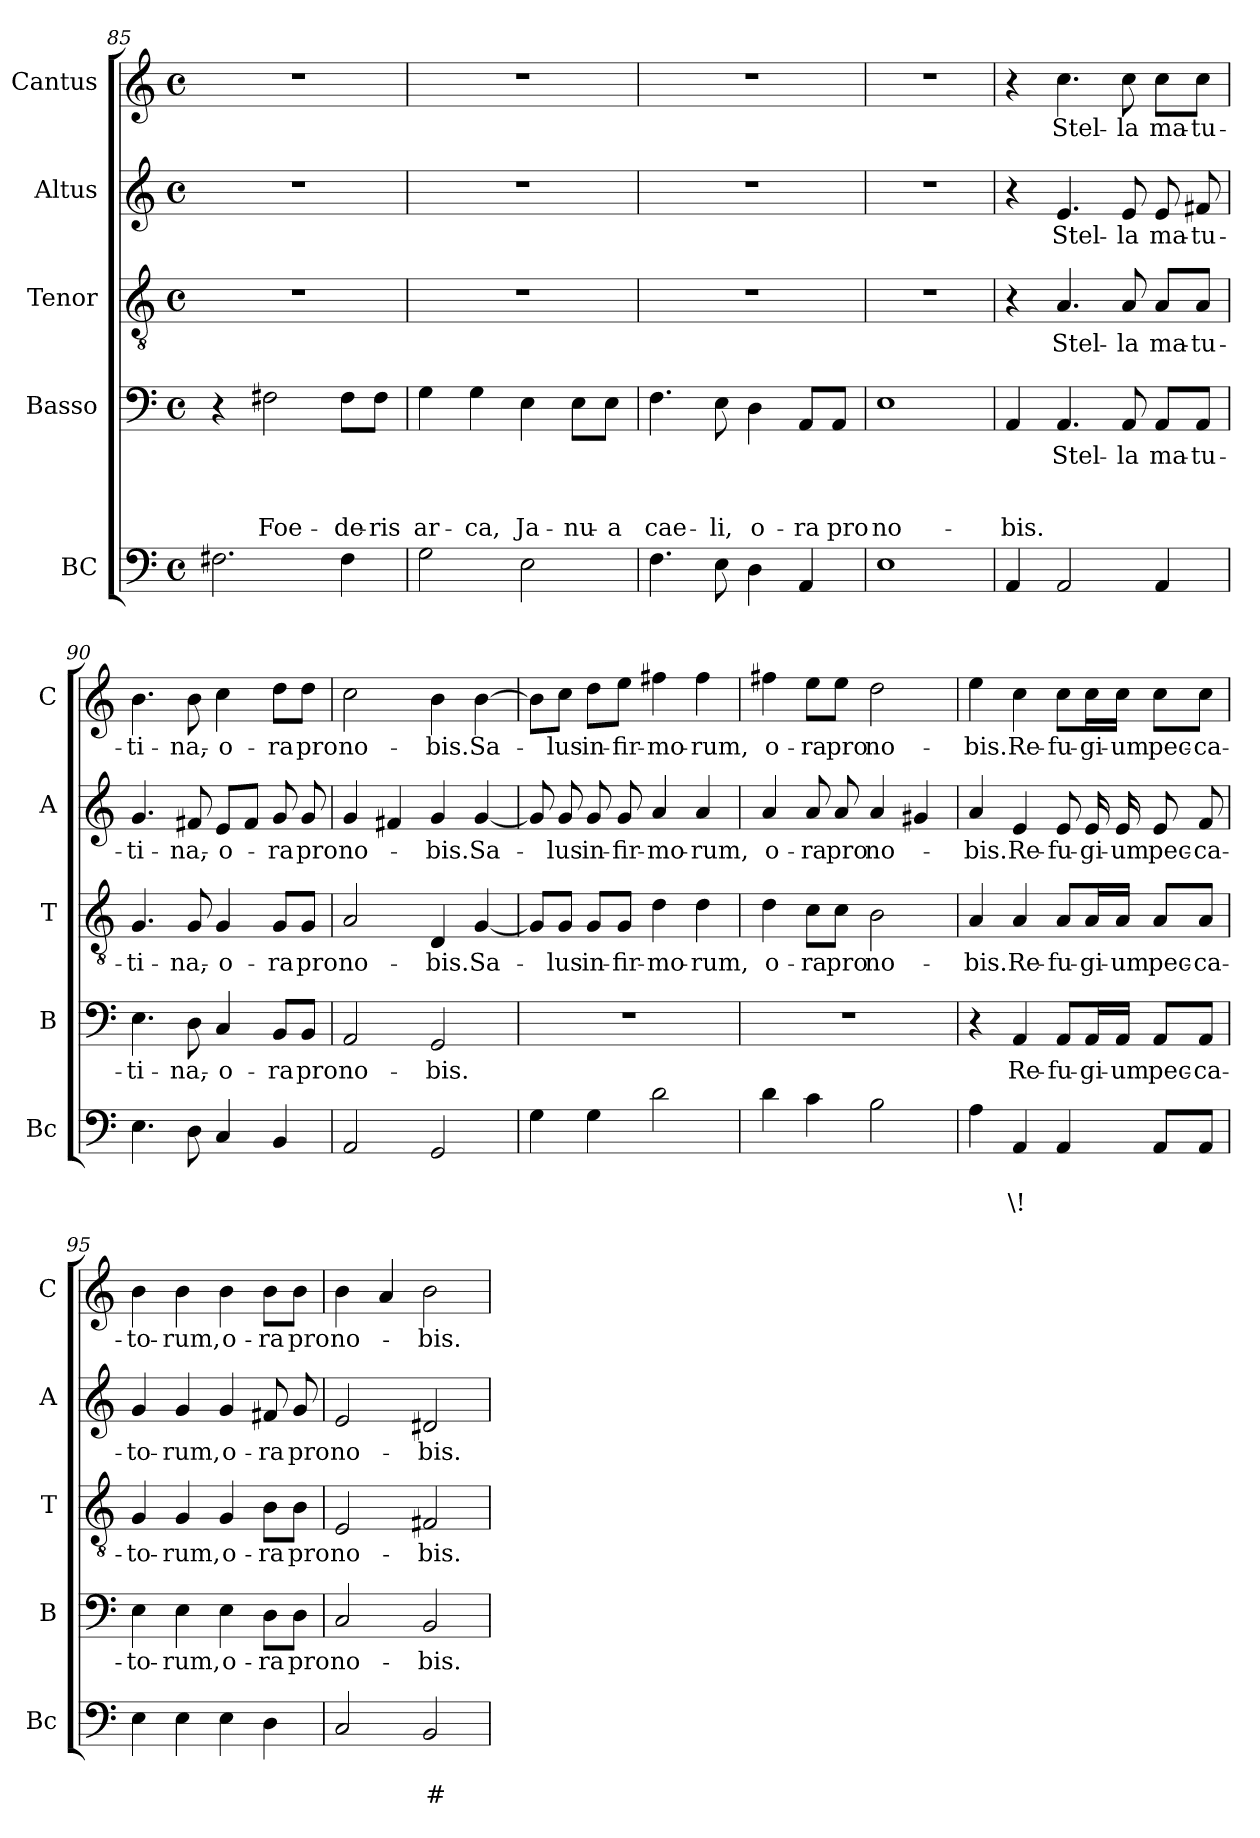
**kern	**text	**text	**kern	**text	**text	**text	**text	**kern	**text	**kern	**text	**kern	**text
*part5	*part5	*part5	*part4	*part4	*part4	*part4	*part4	*part3	*part3	*part2	*part2	*part1	*part1
*staff5	*staff5	*staff5	*staff4	*staff4	*staff4	*staff4	*staff4	*staff3	*staff3	*staff2	*staff2	*staff1	*staff1
*I"BC	*	*	*I"Basso	*	*	*	*	*I"Tenor	*	*I"Altus	*	*I"Cantus	*
*I'Bc	*	*	*I'B	*	*	*	*	*I'T	*	*I'A	*	*I'C	*
!!LO:PB:g=z
*clefF4	*	*	*clefF4	*	*	*	*	*clefGv2	*	*clefG2	*	*clefG2	*
*k[]	*	*	*k[]	*	*	*	*	*k[]	*	*k[]	*	*k[]	*
*C:	*	*	*C:	*	*	*	*	*C:	*	*C:	*	*C:	*
*M4/4	*	*	*M4/4	*	*	*	*	*M4/4	*	*M4/4	*	*M4/4	*
*met(c)	*	*	*met(c)	*	*	*	*	*met(c)	*	*met(c)	*	*met(c)	*
=85	=85	=85	=85	=85	=85	=85	=85	=85	=85	=85	=85	=85	=85
2.F#X\	.	.	4r	.	.	.	.	1r	.	1r	.	1r	.
!	!	!	!	!	!	!	!LO:LY:b	!	!	!	!	!	!
.	.	.	2F#X\	.	.	.	Foe-	.	.	.	.	.	.
!	!	!	!	!	!	!	!LO:LY:b	!	!	!	!	!	!
4F#\	.	.	8F#\L	.	.	.	-de-	.	.	.	.	.	.
!	!	!	!	!	!	!	!LO:LY:b	!	!	!	!	!	!
.	.	.	8F#\J	.	.	.	-ris	.	.	.	.	.	.
=86	=86	=86	=86	=86	=86	=86	=86	=86	=86	=86	=86	=86	=86
!	!	!	!	!	!	!	!LO:LY:b	!	!	!	!	!	!
2G\	.	.	4G\	.	.	.	ar-	1r	.	1r	.	1r	.
!	!	!	!	!	!	!	!LO:LY:b	!	!	!	!	!	!
.	.	.	4G\	.	.	.	-ca,	.	.	.	.	.	.
!	!	!	!	!	!	!	!LO:LY:b	!	!	!	!	!	!
2E\	.	.	4E\	.	.	.	Ja-	.	.	.	.	.	.
!	!	!	!	!	!	!	!LO:LY:b	!	!	!	!	!	!
.	.	.	8E\L	.	.	.	-nu-	.	.	.	.	.	.
!	!	!	!	!	!	!	!LO:LY:b	!	!	!	!	!	!
.	.	.	8E\J	.	.	.	-a	.	.	.	.	.	.
=87	=87	=87	=87	=87	=87	=87	=87	=87	=87	=87	=87	=87	=87
!	!	!	!	!	!	!	!LO:LY:b	!	!	!	!	!	!
4.F\	.	.	4.F\	.	.	.	cae-	1r	.	1r	.	1r	.
!	!	!	!	!	!	!	!LO:LY:b	!	!	!	!	!	!
8E\	.	.	8E\	.	.	.	-li,	.	.	.	.	.	.
!	!	!	!	!	!	!	!LO:LY:b	!	!	!	!	!	!
4D\	.	.	4D\	.	.	.	o-	.	.	.	.	.	.
!	!	!	!	!	!	!	!LO:LY:b	!	!	!	!	!	!
4AA/	.	.	8AA/L	.	.	.	-ra	.	.	.	.	.	.
!	!	!	!	!	!	!	!LO:LY:b	!	!	!	!	!	!
.	.	.	8AA/J	.	.	.	pro	.	.	.	.	.	.
=88	=88	=88	=88	=88	=88	=88	=88	=88	=88	=88	=88	=88	=88
!	!	!	!	!	!	!	!LO:LY:b	!	!	!	!	!	!
1E	.	.	1E	.	.	.	no-	1r	.	1r	.	1r	.
=89	=89	=89	=89	=89	=89	=89	=89	=89	=89	=89	=89	=89	=89
!	!	!	!	!	!	!	!LO:LY:b	!	!	!	!	!	!
4AA/	.	.	4AA/	.	.	.	-bis.	4r	.	4r	.	4r	.
!	!	!	!	!LO:LY:b	!	!	!	!	!LO:LY:b	!	!LO:LY:b	!	!LO:LY:b
2AA/	.	.	4.AA/	Stel-	.	.	.	4.A/	Stel-	4.e/	Stel-	4.cc\	Stel-
!	!	!	!	!LO:LY:b	!	!	!	!	!LO:LY:b	!	!LO:LY:b	!	!LO:LY:b
.	.	.	8AA/	-la	.	.	.	8A/	-la	8e/	-la	8cc\	-la
!	!	!	!	!LO:LY:b	!	!	!	!	!LO:LY:b	!	!LO:LY:b	!	!LO:LY:b
4AA/	.	.	8AA/L	ma-	.	.	.	8A/L	ma-	8e/	ma-	8cc\L	ma-
!	!	!	!	!LO:LY:b	!	!	!	!	!LO:LY:b	!	!LO:LY:b	!	!LO:LY:b
.	.	.	8AA/J	-tu-	.	.	.	8A/J	-tu-	8f#X/	-tu-	8cc\J	-tu-
=90	=90	=90	=90	=90	=90	=90	=90	=90	=90	=90	=90	=90	=90
!	!	!	!	!LO:LY:b	!	!	!	!	!LO:LY:b	!	!LO:LY:b	!	!LO:LY:b
4.E\	.	.	4.E\	-ti-	.	.	.	4.G/	-ti-	4.g/	-ti-	4.b\	-ti-
!	!	!	!	!LO:LY:b	!	!	!	!	!LO:LY:b	!	!LO:LY:b	!	!LO:LY:b
8D\	.	.	8D\	-na,-	.	.	.	8G/	-na,-	8f#X/	-na,-	8b\	-na,-
!	!	!	!	!LO:LY:b	!	!	!	!	!LO:LY:b	!	!LO:LY:b	!	!LO:LY:b
4C/	.	.	4C/	-o-	.	.	.	4G/	-o-	8e/L	-o-	4cc\	-o-
.	.	.	.	.	.	.	.	.	.	8f#/J	.	.	.
!	!	!	!	!LO:LY:b	!	!	!	!	!LO:LY:b	!	!LO:LY:b	!	!LO:LY:b
4BB/	.	.	8BB/L	-ra	.	.	.	8G/L	-ra	8g/	-ra	8dd\L	-ra
!	!	!	!	!LO:LY:b	!	!	!	!	!LO:LY:b	!	!LO:LY:b	!	!LO:LY:b
.	.	.	8BB/J	pro	.	.	.	8G/J	pro	8g/	pro	8dd\J	pro
!!LO:LB:g=z
=91	=91	=91	=91	=91	=91	=91	=91	=91	=91	=91	=91	=91	=91
*^	*	*	*	*	*	*	*	*	*	*	*	*	*
!	!	!	!	!	!LO:LY:b	!	!	!	!	!LO:LY:b	!	!LO:LY:b	!	!LO:LY:b
2AA/	4ryy	.	.	2AA/	no-	.	.	.	2A/	no-	4g/	no-	2cc\	no-
.	4ryy	.	.	.	.	.	.	.	.	.	4f#X/	.	.	.
!	!	!	!	!	!LO:LY:b	!	!	!	!	!LO:LY:b	!	!LO:LY:b	!	!LO:LY:b
2GG/	2ryy	.	.	2GG/	-bis.	.	.	.	4D/	-bis.	4g/	-bis.	4b\	-bis.
!	!	!	!	!	!	!	!	!	!	!LO:LY:b	!	!LO:LY:b	!	!LO:LY:b
.	.	.	.	.	.	.	.	.	[4G/	Sa-	[4g/	Sa-	[4b\	Sa-
*v	*v	*	*	*	*	*	*	*	*	*	*	*	*	*
=92	=92	=92	=92	=92	=92	=92	=92	=92	=92	=92	=92	=92	=92
4G\	.	.	1r	.	.	.	.	8G/L]	.	8g/]	.	8b\L]	.
!	!	!	!	!	!	!	!	!	!LO:LY:b	!	!LO:LY:b	!	!LO:LY:b
.	.	.	.	.	.	.	.	8G/J	-lus	8g/	-lus	8cc\J	-lus
!	!	!	!	!	!	!	!	!	!LO:LY:b	!	!LO:LY:b	!	!LO:LY:b
4G\	.	.	.	.	.	.	.	8G/L	in-	8g/	in-	8dd\L	in-
!	!	!	!	!	!	!	!	!	!LO:LY:b	!	!LO:LY:b	!	!LO:LY:b
.	.	.	.	.	.	.	.	8G/J	-fir-	8g/	-fir-	8ee\J	-fir-
!	!	!	!	!	!	!	!	!	!LO:LY:b	!	!LO:LY:b	!	!LO:LY:b
2d\	.	.	.	.	.	.	.	4d\	-mo-	4a/	-mo-	4ff#X\	-mo-
!	!	!	!	!	!	!	!	!	!LO:LY:b	!	!LO:LY:b	!	!LO:LY:b
.	.	.	.	.	.	.	.	4d\	-rum,	4a/	-rum,	4ff#\	-rum,
=93	=93	=93	=93	=93	=93	=93	=93	=93	=93	=93	=93	=93	=93
*^	*	*	*	*	*	*	*	*	*	*	*	*	*
!	!	!	!	!	!	!	!	!	!	!LO:LY:b	!	!LO:LY:b	!	!LO:LY:b
4d\	2ryy	.	.	1r	.	.	.	.	4d\	o-	4a/	o-	4ff#X\	o-
!	!	!	!	!	!	!	!	!	!	!LO:LY:b	!	!LO:LY:b	!	!LO:LY:b
4c\	.	.	.	.	.	.	.	.	8c\L	-ra	8a/	-ra	8ee\L	-ra
!	!	!	!	!	!	!	!	!	!	!LO:LY:b	!	!LO:LY:b	!	!LO:LY:b
.	.	.	.	.	.	.	.	.	8c\J	pro	8a/	pro	8ee\J	pro
!	!	!	!	!	!	!	!	!	!	!LO:LY:b	!	!LO:LY:b	!	!LO:LY:b
2B\	4ryy	.	.	.	.	.	.	.	2B\	no-	4a/	no-	2dd\	no-
.	4ryy	.	.	.	.	.	.	.	.	.	4g#X/	.	.	.
=94	=94	=94	=94	=94	=94	=94	=94	=94	=94	=94	=94	=94	=94	=94
!	!	!	!	!	!	!	!	!	!	!LO:LY:b	!	!LO:LY:b	!	!LO:LY:b
*v	*v	*	*	*	*	*	*	*	*	*	*	*	*	*
4A\	.	.	4r	.	.	.	.	4A/	-bis.	4a/	-bis.	4ee\	-bis.
!	!	!LO:LY:b	!	!LO:LY:b	!	!	!	!	!LO:LY:b	!	!LO:LY:b	!	!LO:LY:b
4AA/	.	\!	4AA/	Re-	.	.	.	4A/	Re-	4e/	Re-	4cc\	Re-
!	!	!	!	!LO:LY:b	!	!	!	!	!LO:LY:b	!	!LO:LY:b	!	!LO:LY:b
4AA/	.	.	8AA/L	-fu-	.	.	.	8A/L	-fu-	8e/	-fu-	8cc\L	-fu-
!	!	!	!	!LO:LY:b	!	!	!	!	!LO:LY:b	!	!LO:LY:b	!	!LO:LY:b
.	.	.	16AA/L	-gi-	.	.	.	16A/L	-gi-	16e/	-gi-	16cc\L	-gi-
!	!	!	!	!LO:LY:b	!	!	!	!	!LO:LY:b	!	!LO:LY:b	!	!LO:LY:b
.	.	.	16AA/JJ	-um	.	.	.	16A/JJ	-um	16e/	-um	16cc\JJ	-um
!	!	!	!	!LO:LY:b	!	!	!	!	!LO:LY:b	!	!LO:LY:b	!	!LO:LY:b
8AA/L	.	.	8AA/L	pec-	.	.	.	8A/L	pec-	8e/	pec-	8cc\L	pec-
!	!	!	!	!LO:LY:b	!	!	!	!	!LO:LY:b	!	!LO:LY:b	!	!LO:LY:b
8AA/J	.	.	8AA/J	-ca-	.	.	.	8A/J	-ca-	8f/	-ca-	8cc\J	-ca-
=95	=95	=95	=95	=95	=95	=95	=95	=95	=95	=95	=95	=95	=95
!	!	!	!	!LO:LY:b	!	!	!	!	!LO:LY:b	!	!LO:LY:b	!	!LO:LY:b
4E\	.	.	4E\	-to-	.	.	.	4G/	-to-	4g/	-to-	4b\	-to-
!	!	!	!	!LO:LY:b	!	!	!	!	!LO:LY:b	!	!LO:LY:b	!	!LO:LY:b
4E\	.	.	4E\	-rum,	.	.	.	4G/	-rum,	4g/	-rum,	4b\	-rum,
!	!	!	!	!LO:LY:b	!	!	!	!	!LO:LY:b	!	!LO:LY:b	!	!LO:LY:b
4E\	.	.	4E\	o-	.	.	.	4G/	o-	4g/	o-	4b\	o-
!	!	!	!	!LO:LY:b	!	!	!	!	!LO:LY:b	!	!LO:LY:b	!	!LO:LY:b
4D\	.	.	8D\L	-ra	.	.	.	8B\L	-ra	8f#X/	-ra	8b\L	-ra
!	!	!	!	!LO:LY:b	!	!	!	!	!LO:LY:b	!	!LO:LY:b	!	!LO:LY:b
.	.	.	8D\J	pro	.	.	.	8B\J	pro	8g/	pro	8b\J	pro
=96	=96	=96	=96	=96	=96	=96	=96	=96	=96	=96	=96	=96	=96
*^	*	*	*	*	*	*	*	*	*	*	*	*	*
!	!	!	!	!	!LO:LY:b	!	!	!	!	!LO:LY:b	!	!LO:LY:b	!	!LO:LY:b
2C/	4ryy	.	.	2C/	no-	.	.	.	2E/	no-	2e/	no-	4b\	no-
.	4ryy	.	.	.	.	.	.	.	.	.	.	.	4a/	.
!	!	!	!LO:LY:b	!	!LO:LY:b	!	!	!	!	!LO:LY:b	!	!LO:LY:b	!	!LO:LY:b
2BB/	2ryy	.	#	2BB/	-bis.	.	.	.	2F#X/	-bis.	2d#X/	-bis.	2b\	-bis.
*v	*v	*	*	*	*	*	*	*	*	*	*	*	*	*
=	=	=	=	=	=	=	=	=	=	=	=	=	=
*-	*-	*-	*-	*-	*-	*-	*-	*-	*-	*-	*-	*-	*-
